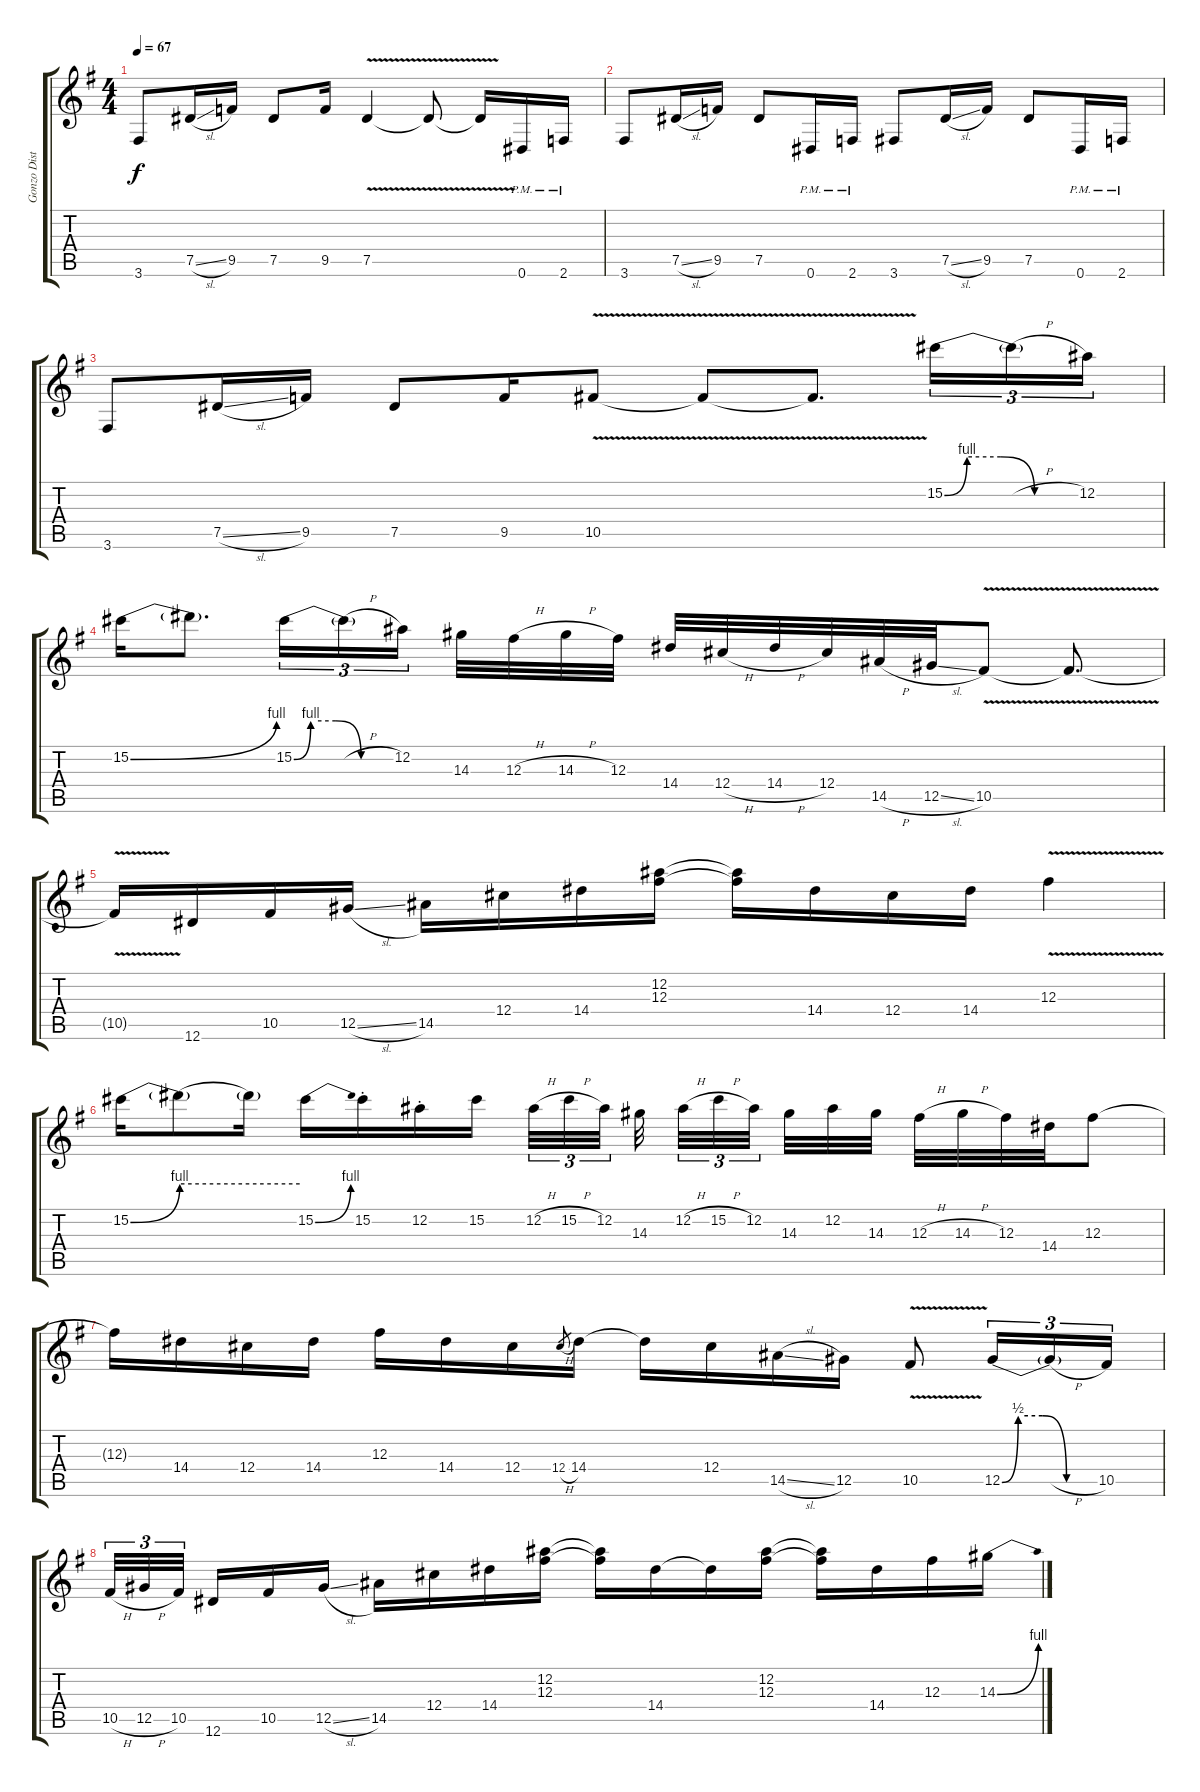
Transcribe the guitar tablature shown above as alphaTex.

\track ("Gonzo Dist." "Gonzo Dist") {instrument distortionguitar}
\staff {score tabs}
\tuning (Eb4 Bb3 Gb3 Db3 Ab2 Eb2) {hide}
\ts (4 4)
\tempo 67
\clef g2
\ks g
3.6.8{dy f} 7.5{sl}.16 9.5.16 7.5.8 9.5.16 7.5{v}.4 7.5{v t}.8 7.5{v t}.16 0.6{pm}.16 2.6{pm}.16 |
3.6.8 7.5{sl}.16 9.5.16 7.5.8 0.6{pm}.16 2.6{pm}.16 3.6.8 7.5{sl}.16 9.5.16 7.5.8 0.6{pm}.16 2.6{pm}.16 |
3.6.8 7.5{sl}.16 9.5.16 7.5.8 9.5.16 10.5{v}.8 10.5{v t}.8 10.5{v t}.8{d} 15.2{be (custom 0 0 10 4 25 4 40 0 60 0)}.16{tu (3 2)} 15.2{h t}.16{tu (3 2)} 12.2.16{tu (3 2)} |
15.2{be (bend 0 0 60 4)}.16 15.2{t}.8{d} 15.2{be (custom 0 0 10 4 25 4 40 0 60 0)}.16{tu (3 2)} 15.2{h t}.16{tu (3 2)} 12.2.16{tu (3 2) beam splitsecondary} 14.3.32 12.3{h}.32 14.3{h}.32 12.3.32 14.4.32 12.4{h}.32 14.4{h}.32 12.4.32 14.5{h}.32 12.5{sl}.32 10.5{v}.8 10.5{v t}.8{d} |
10.5{t}.16 12.6.16 10.5.16 12.5{sl}.16 14.5.16 12.4.16 14.4.16 (12.2 12.3).16 (12.2{t} 12.3{t}).16 14.4.16 12.4.16 14.4.16 12.3{v}.4 |
15.2{be (bend 0 0 60 4)}.16 15.2{be (hold 0 4 60 4) t}.8 15.2{t}.16 15.2{be (bend 0 0 60 4)}.16 15.2{st}.16 12.2{st}.16 15.2.16 12.2{h}.32{tu (3 2)} 15.2{h}.32{tu (3 2)} 12.2.32{tu (3 2) beam splitsecondary} 14.3.32{beam splitsecondary} 12.2{h}.32{tu (3 2)} 15.2{h}.32{tu (3 2)} 12.2.32{tu (3 2) beam splitsecondary} 14.3.32 12.2.32 14.3.32 12.3{h}.32 14.3{h}.32 12.3.32 14.4.32 12.3.8 |
12.3{t}.16 14.4.16 12.4.16 14.4.16 12.3.16 14.4.16 12.4.16 12.4{h}.8{gr} 14.4.16 14.4{t}.16 12.4.16 14.5{sl}.16 12.5.16 10.5{v}.8 12.5{be (custom 0 0 10 2 25 2 40 0 60 0)}.16{tu (3 2)} 12.5{h t}.16{tu (3 2)} 10.5.16{tu (3 2)} |
10.5{h}.32{tu (3 2)} 12.5{h}.32{tu (3 2)} 10.5.32{tu (3 2) beam splitsecondary} 12.6.16 10.5.16 12.5{sl}.16 14.5.16 12.4.16 14.4.16 (12.2 12.3).16 (12.2{t} 12.3{t}).16 14.4.16 14.4{t}.16 (12.2 12.3).16 (12.2{t} 12.3{t}).16 14.4.16 12.3.16 14.3{be (bend 0 0 60 4)}.16
